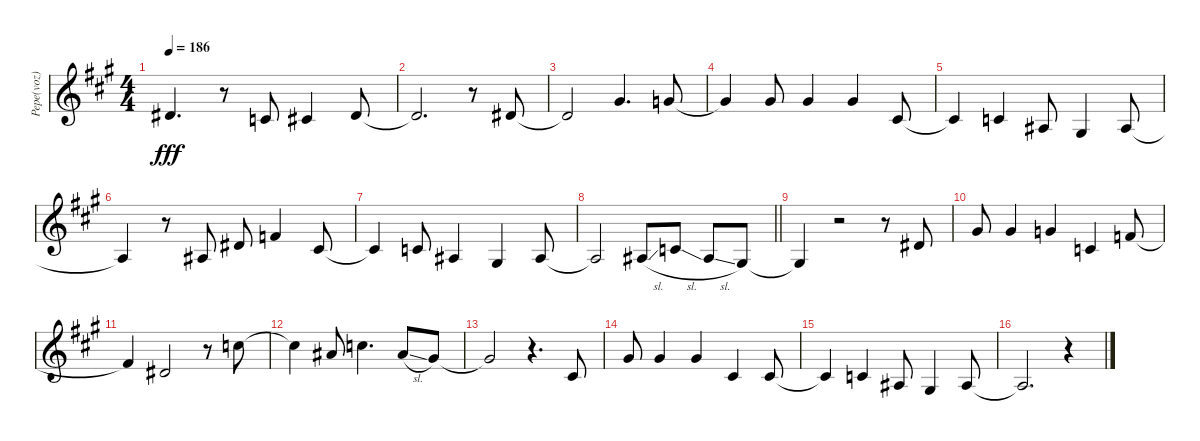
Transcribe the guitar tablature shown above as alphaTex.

\track ("Pepe(voz)" "Pepe(voz)") {instrument tenorsax}
\staff {score}
\tuning (Eb4 Bb3 Gb3 Db3 Ab2 Eb2) {hide}
\ts (4 4)
\tempo 186
\clef g2
\ks a
5.2.4{d dy fff} r.8 6.3.8 7.3.4 9.3.8 |
9.3{t}.2{d} r.8 5.2.8 |
5.2{t}.2 5.1.4{d} 9.2.8 |
9.2{t}.4 5.1.8 5.1.4 5.1.4 3.2.8 |
3.2{t}.4 2.2.4 0.2.8 2.3.4 0.2.8 |
0.2{t}.4 r.8 4.3.8 5.2.8 7.2.4 7.3.8 |
7.3{t}.4 6.3.8 4.3.4 2.3.4 4.3.8 |
\barLineRight lightlight
4.3{t}.2 4.3{sl}.8 6.3{sl}.8 4.3{sl}.8 2.3.8 |
2.3{t}.4 r.2 r.8 5.2.8 |
5.1.8 5.1.4 4.1.4 2.2.4 7.2.8 |
7.2{t}.4 5.2.2 r.8 9.1.8 |
9.1{t}.4 7.1.8 9.1.4{d} 7.1{sl}.8 5.1.8 |
5.1{t}.2 r.4{d} 7.3.8 |
5.1.8 5.1.4 5.1.4 3.2.4 7.3.8 |
7.3{t}.4 6.3.4 4.3.8 2.3.4 4.3.8 |
4.3{t}.2{d} r.4
